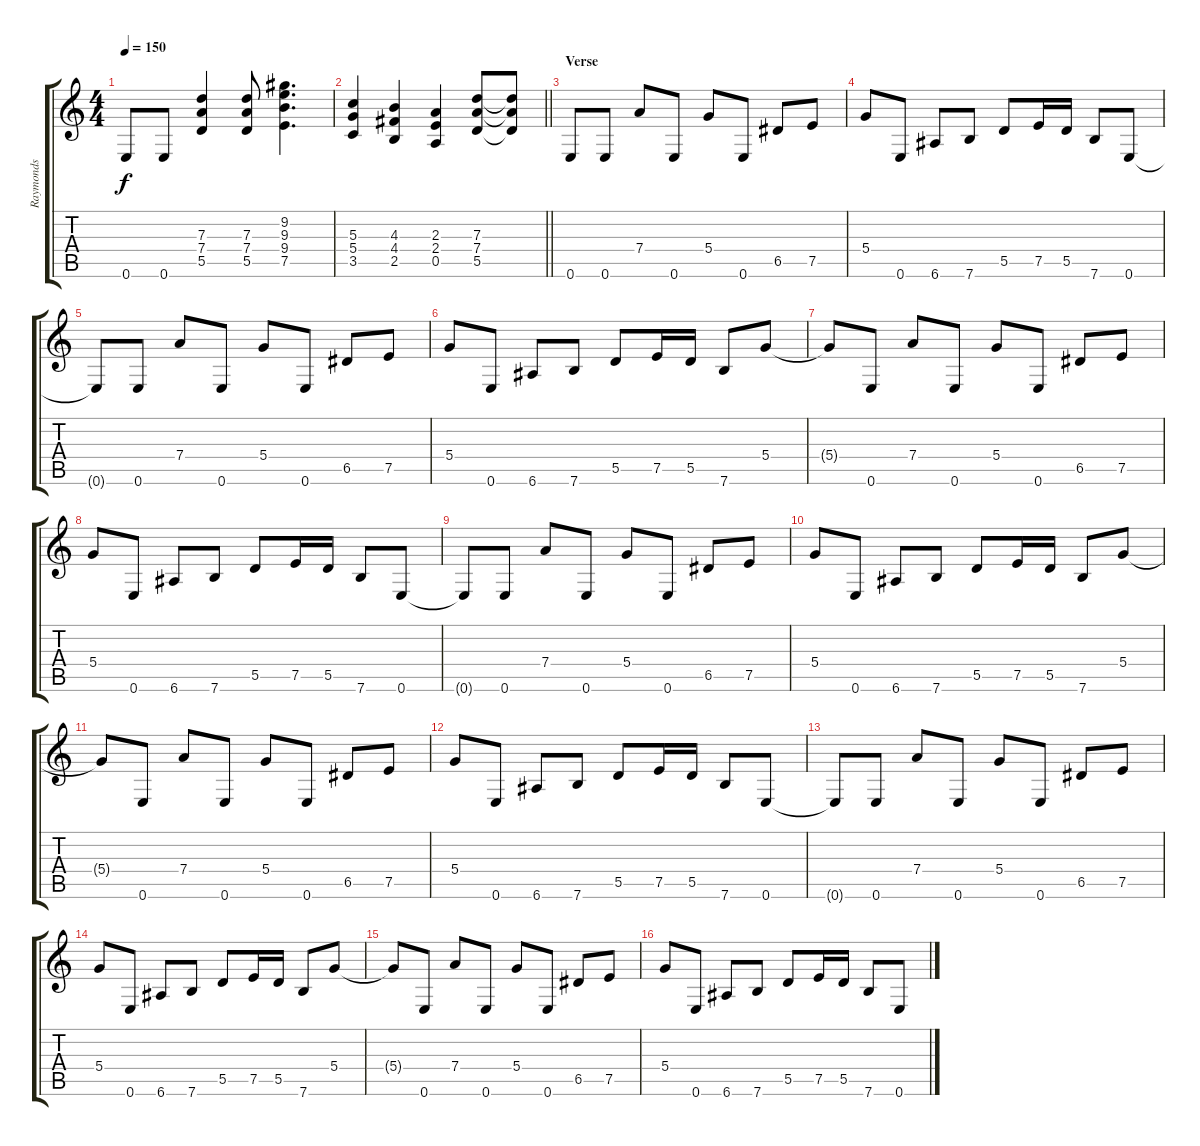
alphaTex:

\track ("Raymonds" "Raymonds") {instrument distortionguitar}
\staff {score tabs}
\tuning (E4 B3 G3 D3 A2 E2) {hide}
\ts (4 4)
\tempo 150
\clef g2
\ks c
0.6.8{dy f} 0.6.8 (7.3 7.4 5.5).4 (7.3 7.4 5.5).8 (9.2 9.3 9.4 7.5).4{d} |
\barLineRight lightlight
(5.3 5.4 3.5).4 (4.3 4.4 2.5).4 (2.3 2.4 0.5).4 (7.3 7.4 5.5).8 (7.3{t} 7.4{t} 5.5{t}).8 |
\section ("" "Verse")
0.6.8 0.6.8 7.4.8 0.6.8 5.4.8 0.6.8 6.5.8 7.5.8 |
5.4.8 0.6.8 6.6.8 7.6.8 5.5.8 7.5.16 5.5.16 7.6.8 0.6.8 |
0.6{t}.8 0.6.8 7.4.8 0.6.8 5.4.8 0.6.8 6.5.8 7.5.8 |
5.4.8 0.6.8 6.6.8 7.6.8 5.5.8 7.5.16 5.5.16 7.6.8 5.4.8 |
5.4{t}.8 0.6.8 7.4.8 0.6.8 5.4.8 0.6.8 6.5.8 7.5.8 |
5.4.8 0.6.8 6.6.8 7.6.8 5.5.8 7.5.16 5.5.16 7.6.8 0.6.8 |
0.6{t}.8 0.6.8 7.4.8 0.6.8 5.4.8 0.6.8 6.5.8 7.5.8 |
5.4.8 0.6.8 6.6.8 7.6.8 5.5.8 7.5.16 5.5.16 7.6.8 5.4.8 |
5.4{t}.8 0.6.8 7.4.8 0.6.8 5.4.8 0.6.8 6.5.8 7.5.8 |
5.4.8 0.6.8 6.6.8 7.6.8 5.5.8 7.5.16 5.5.16 7.6.8 0.6.8 |
0.6{t}.8 0.6.8 7.4.8 0.6.8 5.4.8 0.6.8 6.5.8 7.5.8 |
5.4.8 0.6.8 6.6.8 7.6.8 5.5.8 7.5.16 5.5.16 7.6.8 5.4.8 |
5.4{t}.8 0.6.8 7.4.8 0.6.8 5.4.8 0.6.8 6.5.8 7.5.8 |
5.4.8 0.6.8 6.6.8 7.6.8 5.5.8 7.5.16 5.5.16 7.6.8 0.6.8
